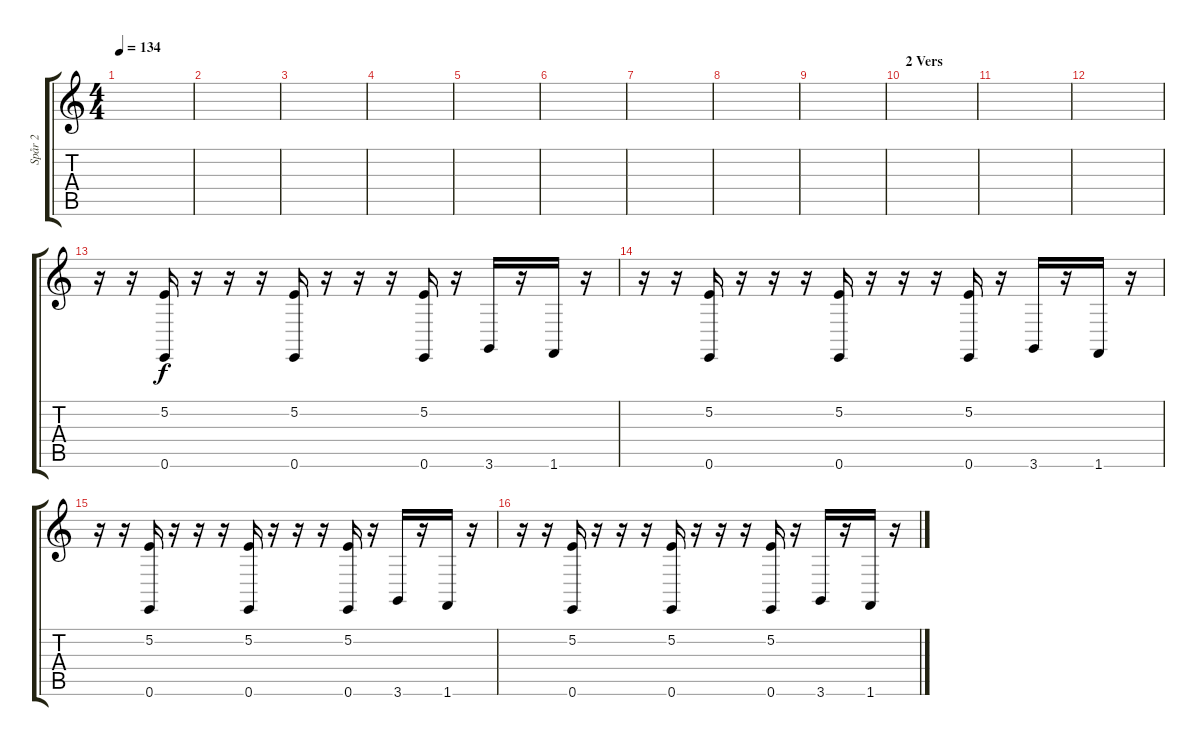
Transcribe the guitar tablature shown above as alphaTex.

\track ("Spår 2" "Spår 2") {instrument harpsichord}
\staff {score tabs}
\tuning (E4 B3 G3 D3 A2 E2) {hide}
\ts (4 4)
\tempo 134
\clef g2
\ks c
|
|
|
|
|
|
|
|
|
\section ("" "2 Vers")
|
|
|
r.16{instrument choiraahs} r.16 (5.2 0.6).16 r.16 r.16 r.16 (5.2 0.6).16 r.16 r.16 r.16 (5.2 0.6).16 r.16 3.6.16 r.16 1.6.16 r.16 |
r.16 r.16 (5.2 0.6).16 r.16 r.16 r.16 (5.2 0.6).16 r.16 r.16 r.16 (5.2 0.6).16 r.16 3.6.16 r.16 1.6.16 r.16 |
r.16 r.16 (5.2 0.6).16 r.16 r.16 r.16 (5.2 0.6).16 r.16 r.16 r.16 (5.2 0.6).16 r.16 3.6.16 r.16 1.6.16 r.16 |
r.16 r.16 (5.2 0.6).16 r.16 r.16 r.16 (5.2 0.6).16 r.16 r.16 r.16 (5.2 0.6).16 r.16 3.6.16 r.16 1.6.16 r.16
